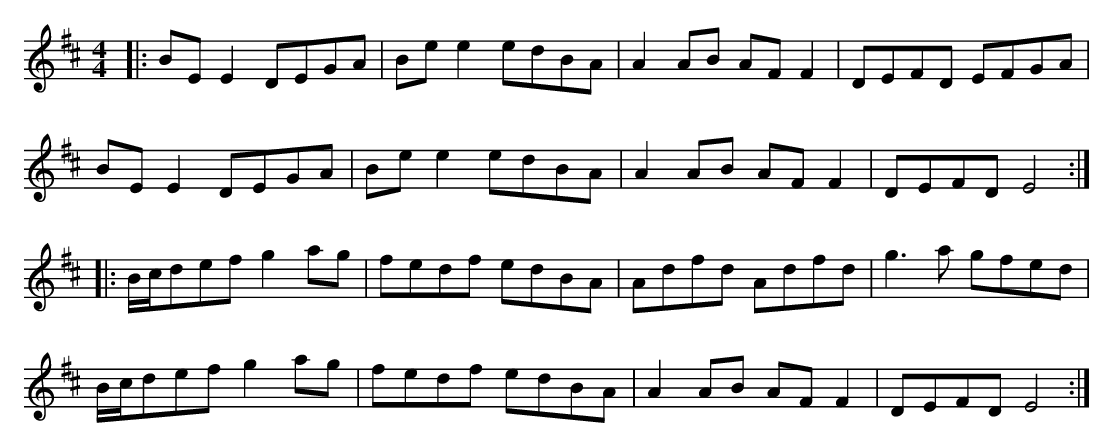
X:1
M:4/4
K:Edor
|:BEE2 DEGA|Bee2 edBA|A2AB AFF2|DEFD EFGA|
BEE2 DEGA|Bee2 edBA|A2AB AFF2|DEFD E4:|
|:B/c/def g2ag|fedf edBA|Adfd Adfd|g3a gfed|
B/c/def g2ag|fedf edBA|A2AB AFF2|DEFD E4:|
